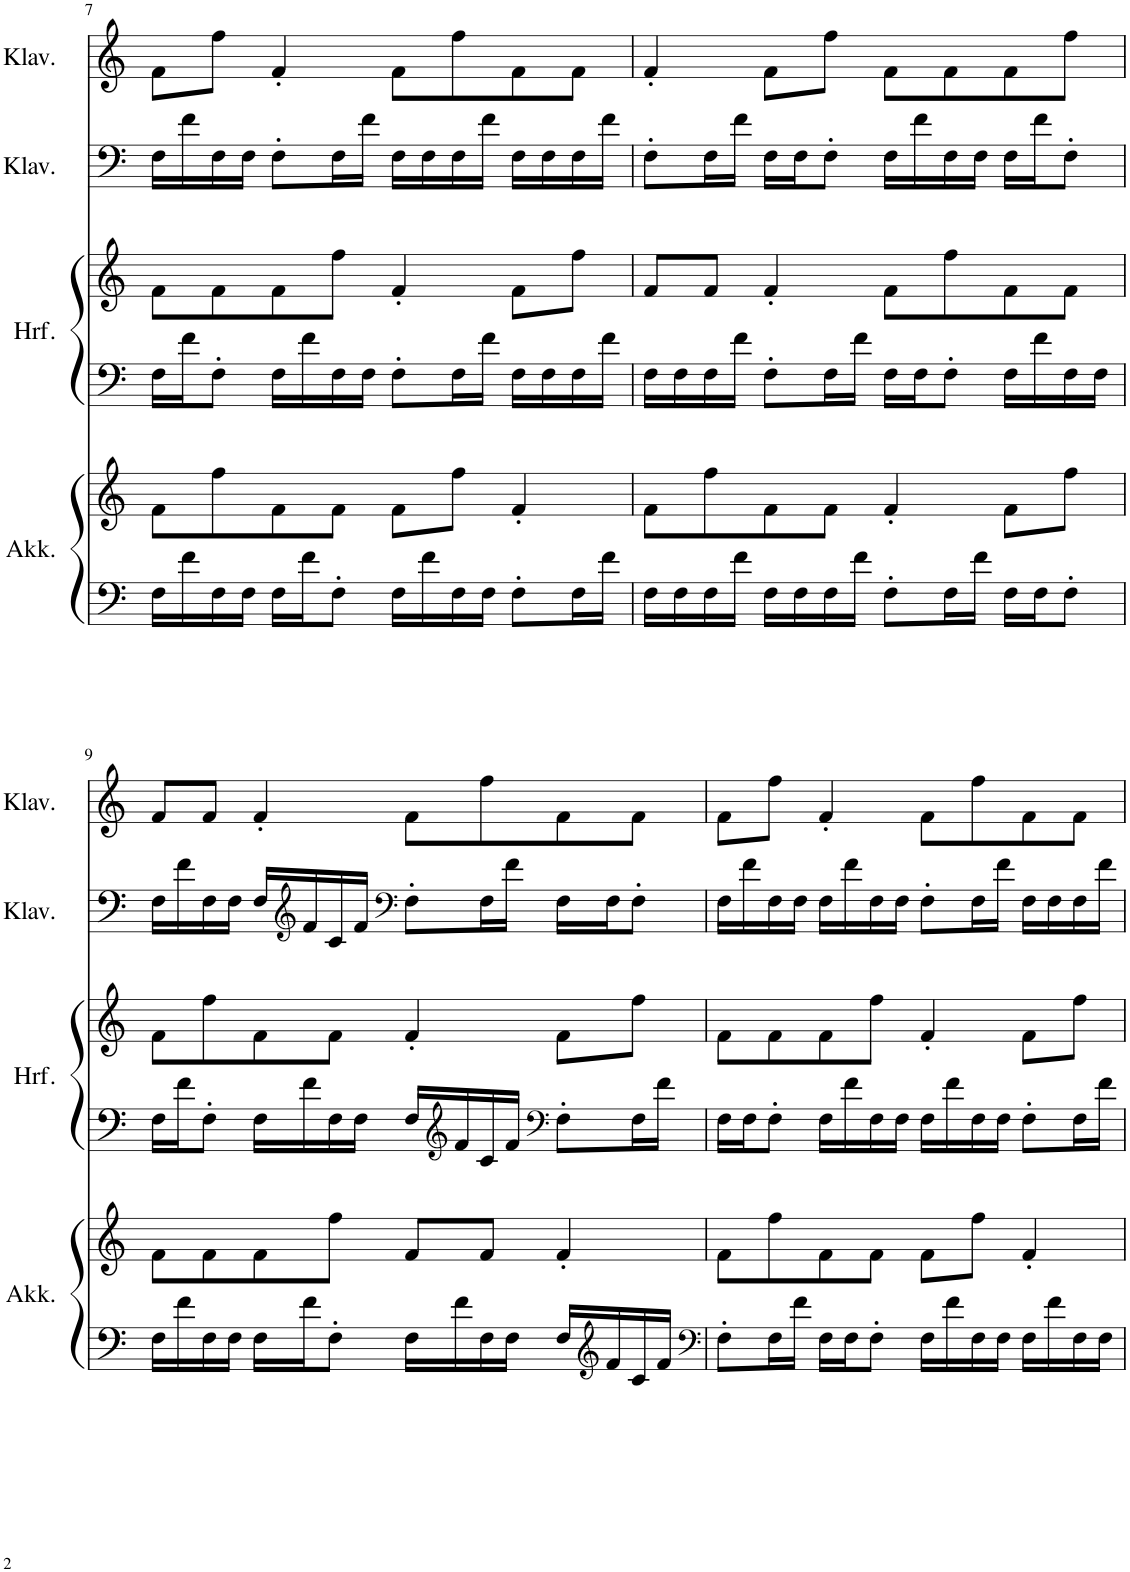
**kern	**kern	**kern	**kern	**kern	**kern
*part4	*part4	*part3	*part3	*part2	*part1
*staff6	*staff5	*staff4	*staff3	*staff2	*staff1
*I"Akkordeon	*	*I"Harfe	*	*I"Klavier	*I"Klavier
*I'Akk.	*	*I'Hrf.	*	*I'Klav.	*I'Klav.
!!LO:PB:g=z
*clefF4	*clefG2	*clefF4	*clefG2	*clefF4	*clefG2
*k[]	*k[]	*k[]	*k[]	*k[]	*k[]
*M4/4	*M4/4	*M4/4	*M4/4	*M4/4	*M4/4
=7	=7	=7	=7	=7	=7
16F\LL	8f\L	16F\LL	8f\L	16F\LL	8f\L
16f\	.	16f\J	.	16f\	.
16F\	8ff\	8F'\J	8f\	16F\	8ff\J
16F\JJ	.	.	.	16F\JJ	.
16F\LL	8f\	16F\LL	8f\	8F'\L	4f'/
16f\J	.	16f\	.	.	.
8F'\J	8f\J	16F\	8ff\J	16F\L	.
.	.	16F\JJ	.	16f\JJ	.
16F\LL	8f\L	8F'\L	4f'/	16F\LL	8f\L
16f\	.	.	.	16F\	.
16F\	8ff\J	16F\L	.	16F\	8ff\
16F\JJ	.	16f\JJ	.	16f\JJ	.
8F'\L	4f'/	16F\LL	8f\L	16F\LL	8f\
.	.	16F\	.	16F\	.
16F\L	.	16F\	8ff\J	16F\	8f\J
16f\JJ	.	16f\JJ	.	16f\JJ	.
=8	=8	=8	=8	=8	=8
16F\LL	8f\L	16F\LL	8f/L	8F'\L	4f'/
16F\	.	16F\	.	.	.
16F\	8ff\	16F\	8f/J	16F\L	.
16f\JJ	.	16f\JJ	.	16f\JJ	.
16F\LL	8f\	8F'\L	4f'/	16F\LL	8f\L
16F\	.	.	.	16F\J	.
16F\	8f\J	16F\L	.	8F'\J	8ff\J
16f\JJ	.	16f\JJ	.	.	.
8F'\L	4f'/	16F\LL	8f\L	16F\LL	8f\L
.	.	16F\J	.	16f\	.
16F\L	.	8F'\J	8ff\	16F\	8f\
16f\JJ	.	.	.	16F\JJ	.
16F\LL	8f\L	16F\LL	8f\	16F\LL	8f\
16F\J	.	16f\	.	16f\J	.
8F'\J	8ff\J	16F\	8f\J	8F'\J	8ff\J
.	.	16F\JJ	.	.	.
!!LO:LB:g=z
=9	=9	=9	=9	=9	=9
16F\LL	8f\L	16F\LL	8f\L	16F\LL	8f/L
16f\	.	16f\J	.	16f\	.
16F\	8f\	8F'\J	8ff\	16F\	8f/J
16F\JJ	.	.	.	16F\JJ	.
16F\LL	8f\	16F\LL	8f\	16F/LL	4f'/
*	*	*	*	*clefG2	*
16f\J	.	16f\	.	16f/	.
8F'\J	8ff\J	16F\	8f\J	16c/	.
.	.	16F\JJ	.	16f/JJ	.
*	*	*	*	*clefF4	*
16F\LL	8f/L	16F/LL	4f'/	8F'\L	8f\L
*	*	*clefG2	*	*	*
16f\	.	16f/	.	.	.
16F\	8f/J	16c/	.	16F\L	8ff\
16F\JJ	.	16f/JJ	.	16f\JJ	.
*	*	*clefF4	*	*	*
16F/LL	4f'/	8F'\L	8f\L	16F\LL	8f\
*clefG2	*	*	*	*	*
16f/	.	.	.	16F\J	.
16c/	.	16F\L	8ff\J	8F'\J	8f\J
16f/JJ	.	16f\JJ	.	.	.
=10	=10	=10	=10	=10	=10
*clefF4	*	*	*	*	*
8F'\L	8f\L	16F\LL	8f\L	16F\LL	8f\L
.	.	16F\J	.	16f\	.
16F\L	8ff\	8F'\J	8f\	16F\	8ff\J
16f\JJ	.	.	.	16F\JJ	.
16F\LL	8f\	16F\LL	8f\	16F\LL	4f'/
16F\J	.	16f\	.	16f\	.
8F'\J	8f\J	16F\	8ff\J	16F\	.
.	.	16F\JJ	.	16F\JJ	.
16F\LL	8f\L	16F\LL	4f'/	8F'\L	8f\L
16f\	.	16f\	.	.	.
16F\	8ff\J	16F\	.	16F\L	8ff\
16F\JJ	.	16F\JJ	.	16f\JJ	.
16F\LL	4f'/	8F'\L	8f\L	16F\LL	8f\
16f\	.	.	.	16F\	.
16F\	.	16F\L	8ff\J	16F\	8f\J
16F\JJ	.	16f\JJ	.	16f\JJ	.
=	=	=	=	=	=
*-	*-	*-	*-	*-	*-
